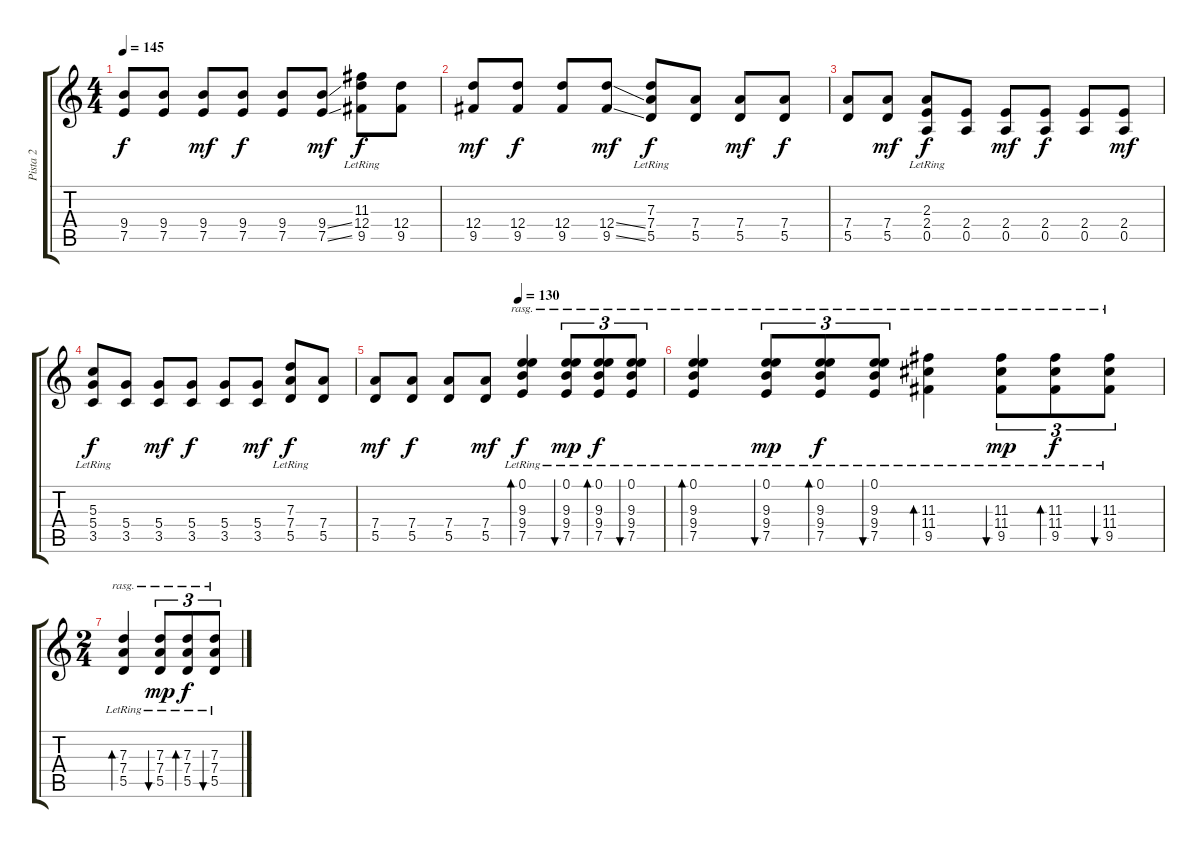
\track ("Pista 2" "Pista 2") {instrument acousticguitarsteel}
\staff {score tabs}
\tuning (E4 B3 G3 D3 A2 E2) {hide}
\ts (4 4)
\tempo 145
\clef g2
\ks c
(9.4 7.5).8{dy f} (9.4 7.5).8 (9.4 7.5).8{dy mf} (9.4 7.5).8{dy f} (9.4 7.5).8 (9.4{ss} 7.5{ss}).8{dy mf} (11.3{lr} 12.4 9.5).8{dy f} (12.4 9.5).8 |
(12.4 9.5).8{dy mf} (12.4 9.5).8{dy f} (12.4 9.5).8 (12.4{ss} 9.5{ss}).8{dy mf} (7.3{lr} 7.4 5.5).8{dy f} (7.4 5.5).8 (7.4 5.5).8{dy mf} (7.4 5.5).8{dy f} |
(7.4 5.5).8 (7.4 5.5).8{dy mf} (2.3{lr} 2.4 0.5).8{dy f} (2.4 0.5).8 (2.4 0.5).8{dy mf} (2.4 0.5).8{dy f} (2.4 0.5).8 (2.4 0.5).8{dy mf} |
(5.3{lr} 5.4 3.5).8{dy f} (5.4 3.5).8 (5.4 3.5).8{dy mf} (5.4 3.5).8{dy f} (5.4 3.5).8 (5.4 3.5).8{dy mf} (7.3{lr} 7.4 5.5).8{dy f} (7.4 5.5).8 |
\tempo (130 0.5)
(7.4 5.5).8{dy mf} (7.4 5.5).8{dy f} (7.4 5.5).8 (7.4 5.5).8{dy mf} (0.1{lr} 9.3{lr} 9.4{lr} 7.5{lr}).4{bd 120 rasg ii dy f} (0.1{lr} 9.3{lr} 9.4{lr} 7.5{lr}).8{tu (3 2) bu 120 rasg ii dy mp} (0.1{lr} 9.3{lr} 9.4{lr} 7.5{lr}).8{tu (3 2) bd 120 rasg ii dy f} (0.1{lr} 9.3{lr} 9.4{lr} 7.5{lr}).8{tu (3 2) bu 120 rasg ii} |
(0.1{lr} 9.3{lr} 9.4{lr} 7.5{lr}).4{bd 60 rasg ii} (0.1{lr} 9.3{lr} 9.4{lr} 7.5{lr}).8{tu (3 2) bu 60 rasg ii dy mp} (0.1{lr} 9.3{lr} 9.4{lr} 7.5{lr}).8{tu (3 2) bd 120 rasg ii dy f} (0.1{lr} 9.3{lr} 9.4{lr} 7.5{lr}).8{tu (3 2) bu 60 rasg ii} (11.3{lr} 11.4{lr} 9.5{lr}).4{bd 120 rasg ii} (11.3{lr} 11.4{lr} 9.5{lr}).8{tu (3 2) bu 120 rasg ii dy mp} (11.3{lr} 11.4{lr} 9.5{lr}).8{tu (3 2) bd 120 rasg ii dy f} (11.3{lr} 11.4{lr} 9.5{lr}).8{tu (3 2) bu 120 rasg ii} |
\ts (2 4)
(7.3{lr} 7.4{lr} 5.5{lr}).4{bd 120 rasg ii} (7.3{lr} 7.4{lr} 5.5{lr}).8{tu (3 2) bu 120 rasg ii dy mp} (7.3{lr} 7.4{lr} 5.5{lr}).8{tu (3 2) bd 120 rasg ii dy f} (7.3{lr} 7.4{lr} 5.5{lr}).8{tu (3 2) bu 120 rasg ii}
